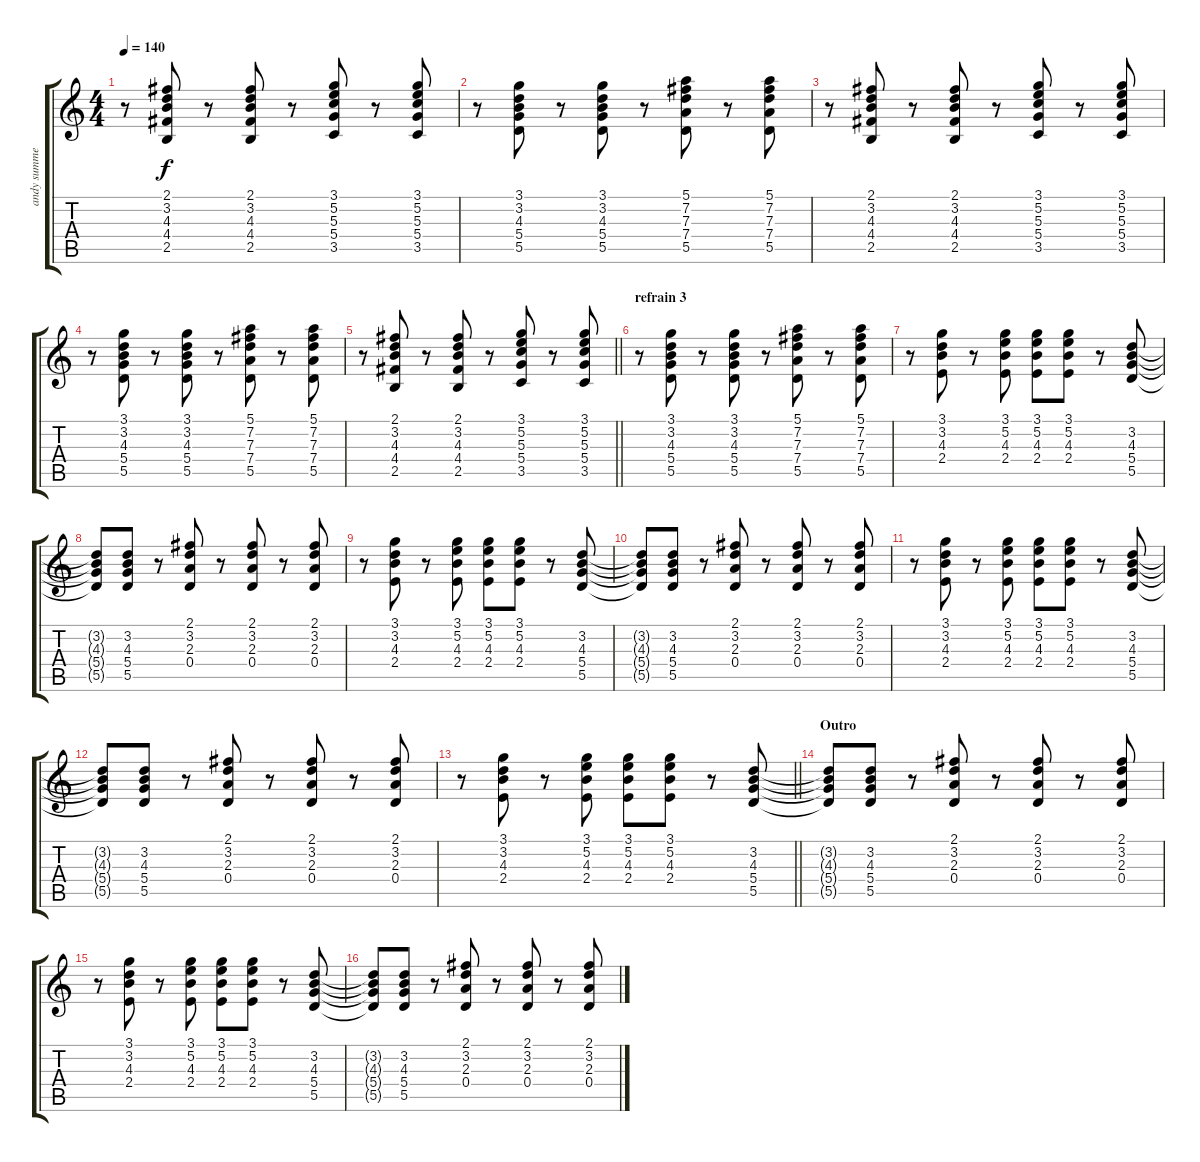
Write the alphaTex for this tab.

\track ("andy summers" "andy summe") {instrument electricguitarclean}
\staff {score tabs}
\tuning (E4 B3 G3 D3 A2 E2) {hide}
\ts (4 4)
\tempo 140
\clef g2
\ks c
r.8{dy f} (2.1 3.2 4.3 4.4 2.5).8 r.8 (2.1 3.2 4.3 4.4 2.5).8 r.8 (3.1 5.2 5.3 5.4 3.5).8 r.8 (3.1 5.2 5.3 5.4 3.5).8 |
r.8 (3.1 3.2 4.3 5.4 5.5).8 r.8 (3.1 3.2 4.3 5.4 5.5).8 r.8 (5.1 7.2 7.3 7.4 5.5).8 r.8 (5.1 7.2 7.3 7.4 5.5).8 |
r.8 (2.1 3.2 4.3 4.4 2.5).8 r.8 (2.1 3.2 4.3 4.4 2.5).8 r.8 (3.1 5.2 5.3 5.4 3.5).8 r.8 (3.1 5.2 5.3 5.4 3.5).8 |
r.8 (3.1 3.2 4.3 5.4 5.5).8 r.8 (3.1 3.2 4.3 5.4 5.5).8 r.8 (5.1 7.2 7.3 7.4 5.5).8 r.8 (5.1 7.2 7.3 7.4 5.5).8 |
\barLineRight lightlight
r.8 (2.1 3.2 4.3 4.4 2.5).8 r.8 (2.1 3.2 4.3 4.4 2.5).8 r.8 (3.1 5.2 5.3 5.4 3.5).8 r.8 (3.1 5.2 5.3 5.4 3.5).8 |
\section ("" "refrain 3")
r.8 (3.1 3.2 4.3 5.4 5.5).8 r.8 (3.1 3.2 4.3 5.4 5.5).8 r.8 (5.1 7.2 7.3 7.4 5.5).8 r.8 (5.1 7.2 7.3 7.4 5.5).8 |
r.8 (3.1 3.2 4.3 2.4).8 r.8 (3.1 5.2 4.3 2.4).8 (3.1 5.2 4.3 2.4).8 (3.1 5.2 4.3 2.4).8 r.8 (3.2 4.3 5.4 5.5).8 |
(3.2{t} 4.3{t} 5.4{t} 5.5{t}).8 (3.2 4.3 5.4 5.5).8 r.8 (2.1 3.2 2.3 0.4).8 r.8 (2.1 3.2 2.3 0.4).8 r.8 (2.1 3.2 2.3 0.4).8 |
r.8 (3.1 3.2 4.3 2.4).8 r.8 (3.1 5.2 4.3 2.4).8 (3.1 5.2 4.3 2.4).8 (3.1 5.2 4.3 2.4).8 r.8 (3.2 4.3 5.4 5.5).8 |
(3.2{t} 4.3{t} 5.4{t} 5.5{t}).8 (3.2 4.3 5.4 5.5).8 r.8 (2.1 3.2 2.3 0.4).8 r.8 (2.1 3.2 2.3 0.4).8 r.8 (2.1 3.2 2.3 0.4).8 |
r.8 (3.1 3.2 4.3 2.4).8 r.8 (3.1 5.2 4.3 2.4).8 (3.1 5.2 4.3 2.4).8 (3.1 5.2 4.3 2.4).8 r.8 (3.2 4.3 5.4 5.5).8 |
(3.2{t} 4.3{t} 5.4{t} 5.5{t}).8 (3.2 4.3 5.4 5.5).8 r.8 (2.1 3.2 2.3 0.4).8 r.8 (2.1 3.2 2.3 0.4).8 r.8 (2.1 3.2 2.3 0.4).8 |
\barLineRight lightlight
r.8 (3.1 3.2 4.3 2.4).8 r.8 (3.1 5.2 4.3 2.4).8 (3.1 5.2 4.3 2.4).8 (3.1 5.2 4.3 2.4).8 r.8 (3.2 4.3 5.4 5.5).8 |
\section ("" "Outro")
(3.2{t} 4.3{t} 5.4{t} 5.5{t}).8 (3.2 4.3 5.4 5.5).8 r.8 (2.1 3.2 2.3 0.4).8 r.8 (2.1 3.2 2.3 0.4).8 r.8 (2.1 3.2 2.3 0.4).8 |
r.8 (3.1 3.2 4.3 2.4).8 r.8 (3.1 5.2 4.3 2.4).8 (3.1 5.2 4.3 2.4).8 (3.1 5.2 4.3 2.4).8 r.8 (3.2 4.3 5.4 5.5).8 |
(3.2{t} 4.3{t} 5.4{t} 5.5{t}).8 (3.2 4.3 5.4 5.5).8 r.8 (2.1 3.2 2.3 0.4).8 r.8 (2.1 3.2 2.3 0.4).8 r.8 (2.1 3.2 2.3 0.4).8
